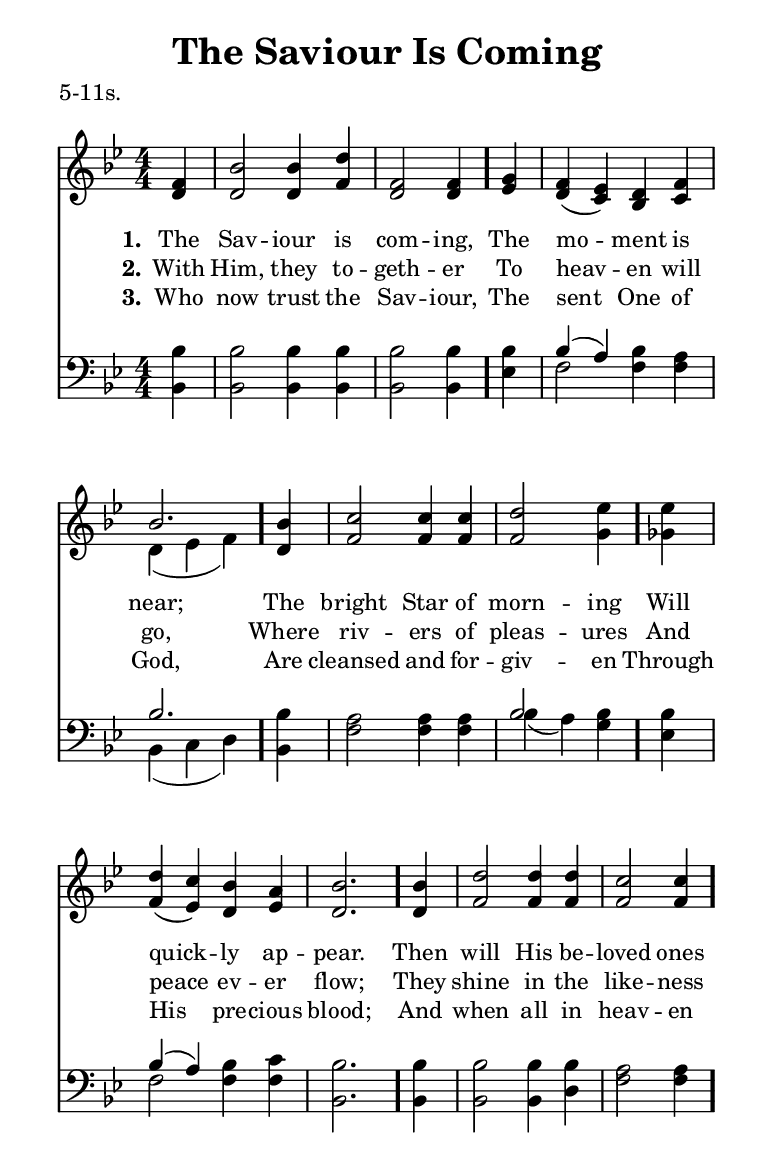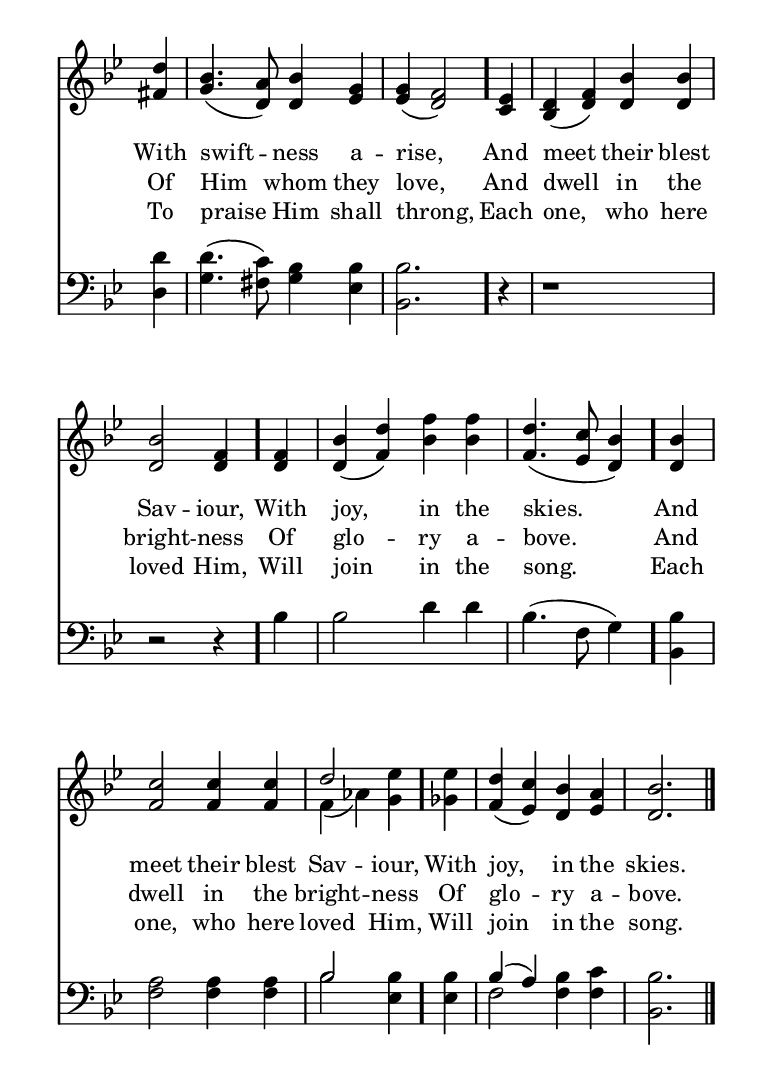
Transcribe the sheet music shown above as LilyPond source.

\include "common/global.ily"
\paper {
  \include "common/paper.ily"
  system-count = #(cond (is-eogsized 5) (#t #f))
}

\header{
  hymnnumber = "197"
  title = "The Saviour Is Coming"
  tunename = ""
  meter = "5-11s."
  poet = ""
  composer = ""
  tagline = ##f
}

global = {
  \include "common/overrides.ily"
  \override Staff.TimeSignature.style = #'numbered % original has `c`
  \time 4/4
  \override Score.MetronomeMark.transparent = ##t % hide all fermata changes too
  \tempo 4=100
  \key bes \major
  \partial 4
  \autoBeamOff
}

notesSoprano = {
\global
\relative c' {

  f4 | bes2 bes4 d | f,2 f4
  g4 | f( ees) d f | bes2. \eogbreak
  bes4 | c2 c4 c | d2 ees4
  ees | d( c) bes a | bes2. \eogbreak
  bes4 | d2 d4 d | c2 c4
  d4 | bes4.( a8) bes4 g | g4( f2) \eogbreak
  ees4 | d( f) bes bes | bes2 f4
  f4 | bes( d) f f | d4.( c8 bes4) \eogbreak
  bes4 | c2 c4 c | d2 ees4
  ees4 | d( c) bes a | bes2.

  \bar "|."

}
}

notesAlto = {
\global
\relative e' {

  d4 | d2 d4 f | d2 d4
  ees4 | d( c) bes c | d( ees f)
  d4 | f2 f4 f | f2 g4
  ges4 | f( ees) d ees | d2.
  d4 | f2 f4 f | f2 f4
  fis4 | g4.( d8) d4 ees | ees( d2)
  c4 | bes( d) d d | d2 d4
  d4 | d( f) bes bes | f4.( ees8 d4)
  d4 | f2 f4 f | f4( aes) g
  ges4 | f( ees) d ees | d2.

}
}

notesTenor = {
\global
\relative a {

  bes4 | bes2 bes4 bes | bes2 bes4
  bes4 | bes( a) bes a | bes2.
  bes4 | a2 a4 a | bes2 bes4
  bes4 | bes( a) bes c | bes2.
  bes4 | bes2 bes4 bes | a2 a4
  d4 | d4.( c8) bes4 bes | bes2.
  r4 | r1 | r2 r4
  bes4 | bes2 d4 d | bes4.( f8 g4)
  bes4 | a2 a4 a | bes2 bes4
  bes4 | bes( a) bes c | bes2.

}
}

notesBass = {
\global
\relative f, {

  bes4 | bes2 bes4 bes | bes2 bes4
  ees4 | f2 f4 f | bes,( c d)
  bes4 | f'2 f4 f | bes( a) g
  ees4 | f2 f4 f | bes,2.
  bes4 | bes2 bes4 d | f2 f4
  d4 | g4.( fis8) g4 ees | bes2.
  r4 | r1 | r2 r4
  r4 | r1 | r2 r4
  bes4 | f'2 f4 f | bes2
  ees,4 ees | f2 f4 f | bes,2.

}
}

wordsA = \lyricmode {
\set stanza = "1."

The Sav -- iour is com -- ing, \bar "."
The mo -- ment is near; \bar "."
The bright Star of morn -- ing \bar "."
Will quick -- ly ap -- pear. \bar "."
Then will His be -- loved ones \bar "."
With swift -- ness a -- rise, \bar "."
And meet their blest Sav -- iour, \bar "."
With joy, in the skies. \bar "."
%{HIDE>%} And meet their blest Sav -- iour, \bar "."
With joy, in the skies. %{<HIDE%} \bar "."

}

wordsB = \lyricmode {
\set stanza = "2."

With Him, they to -- geth -- er
To heav -- en will go,
Where riv -- ers of pleas -- ures
And peace ev -- er flow;
They shine in the like -- ness
Of Him whom they love,
And dwell in the bright -- ness
Of glo -- ry a -- bove.
%{HIDE>%} And dwell in the bright -- ness
Of glo -- ry a -- bove. %{<HIDE%}

}

wordsC = \lyricmode {
\set stanza = "3."

Who now trust the Sav -- iour,
The sent One of God,
Are cleansed and for -- giv -- en
Through His pre -- cious blood;
And when all in heav -- en
To praise Him shall throng,
Each one, who here loved Him,
Will join in the song.
%{HIDE>%} Each one, who here loved Him,
Will join in the song. %{<HIDE%}

}

\score {
  \context ChoirStaff <<
    \context Staff = upper <<
      \set Staff.autoBeaming = ##f
      \set ChoirStaff.systemStartDelimiter = #'SystemStartBar
      \set ChoirStaff.printPartCombineTexts = ##f
      \partcombine #'(2 . 9) \notesSoprano \notesAlto
      \context NullVoice = sopranos { \voiceOne << \notesSoprano >> }
      \context Lyrics = one   \lyricsto sopranos \wordsA
      \context Lyrics = two   \lyricsto sopranos \wordsB
      \context Lyrics = three \lyricsto sopranos \wordsC
    >>
    \context Staff = men <<
      \set Staff.autoBeaming = ##f
      \clef bass
      \set ChoirStaff.printPartCombineTexts = ##f
      \partcombine #'(2 . 9) \notesTenor \notesBass
    >>
  >>
  \layout {
    \include "common/layout.ily"
  }
  \midi{
    \include "common/midi.ily"
  }
}

\version "2.19.49"  % necessary for upgrading to future LilyPond versions.

% vi:set et ts=2 sw=2 ai nocindent syntax=lilypond:
